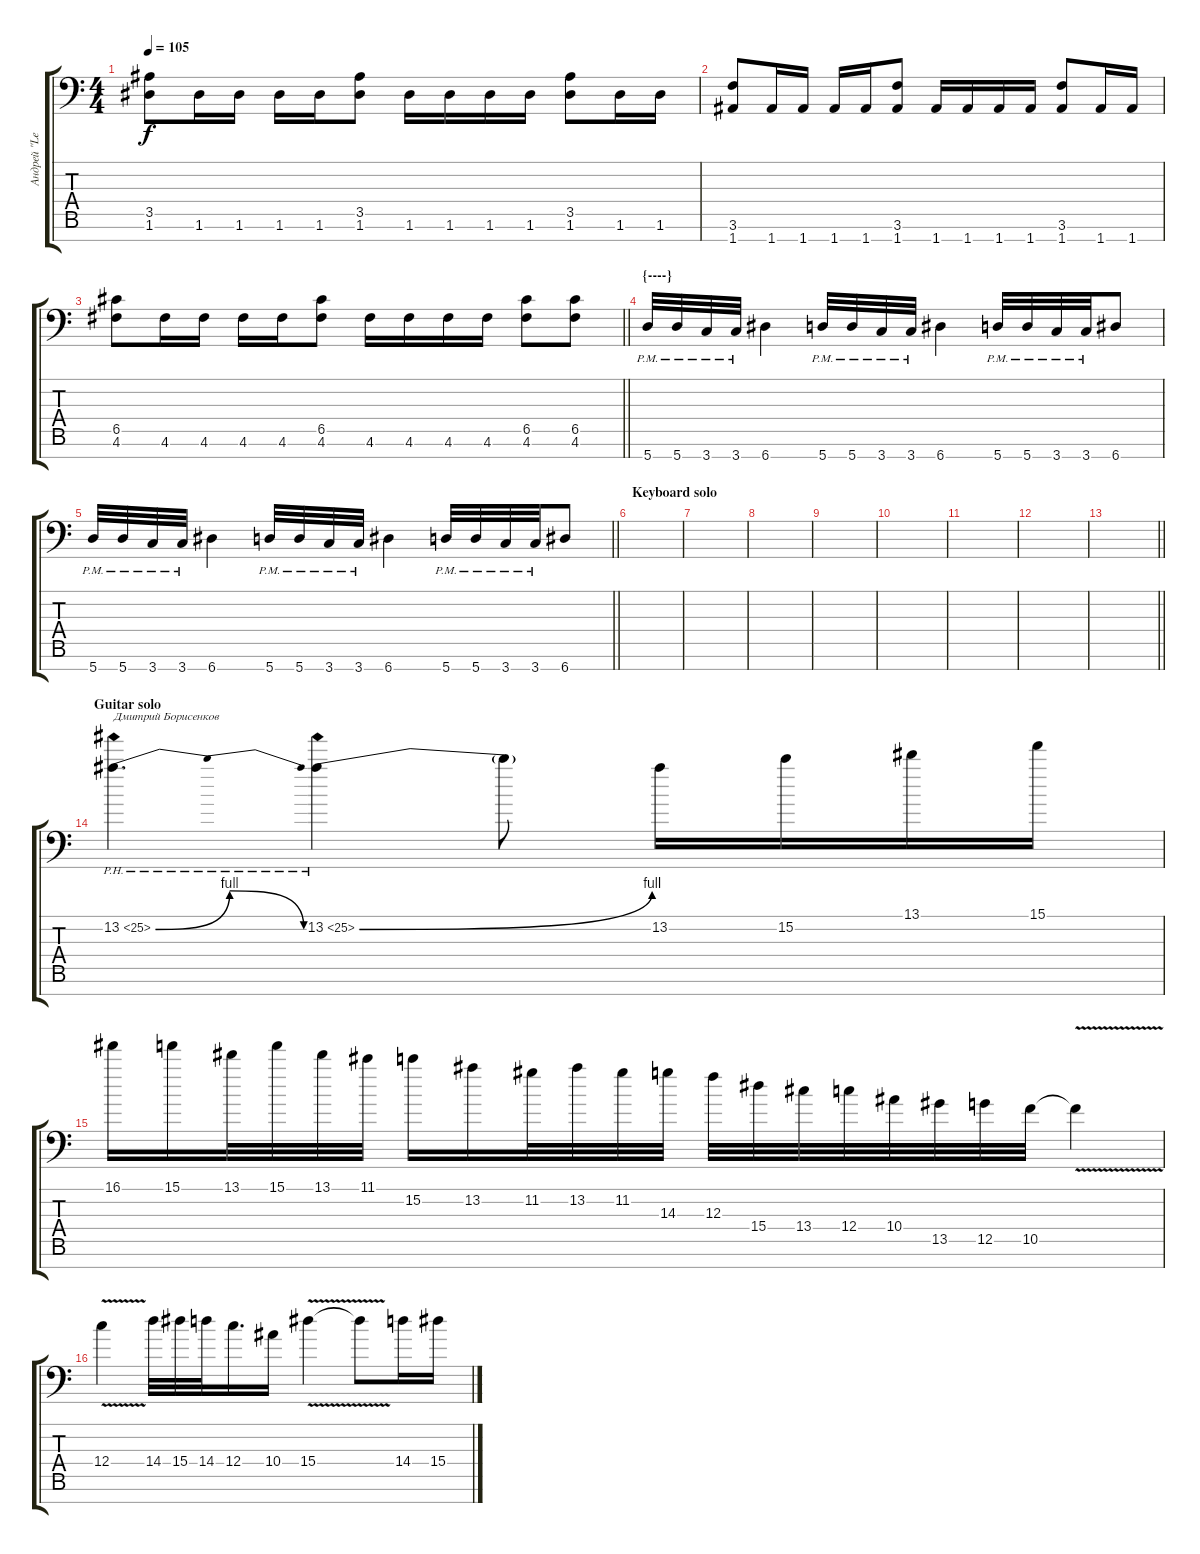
\track ("Андрей \"Leo\" Леонтьев" "Андрей \"Le") {instrument overdrivenguitar}
\staff {score tabs}
\tuning (D4 A3 F3 C3 G2 D2 A1) {hide}
\ts (4 4)
\tempo 105
\clef f4
\ks c
(3.5 1.6).8{dy f} 1.6.16 1.6.16 1.6.16 1.6.16 (3.5 1.6).8 1.6.16 1.6.16 1.6.16 1.6.16 (3.5 1.6).8 1.6.16 1.6.16 |
(3.6 1.7).8 1.7.16 1.7.16 1.7.16 1.7.16 (3.6 1.7).8 1.7.16 1.7.16 1.7.16 1.7.16 (3.6 1.7).8 1.7.16 1.7.16 |
\barLineRight lightlight
(6.5 4.6).8 4.6.16 4.6.16 4.6.16 4.6.16 (6.5 4.6).8 4.6.16 4.6.16 4.6.16 4.6.16 (6.5 4.6).8 (6.5 4.6).8 |
\section ("" "{----}")
5.7{pm}.32 5.7{pm}.32 3.7{pm}.32 3.7{pm}.32 6.7.4 5.7{pm}.32 5.7{pm}.32 3.7{pm}.32 3.7{pm}.32 6.7.4 5.7{pm}.32 5.7{pm}.32 3.7{pm}.32 3.7{pm}.32 6.7.8 |
\barLineRight lightlight
5.7{pm}.32 5.7{pm}.32 3.7{pm}.32 3.7{pm}.32 6.7.4 5.7{pm}.32 5.7{pm}.32 3.7{pm}.32 3.7{pm}.32 6.7.4 5.7{pm}.32 5.7{pm}.32 3.7{pm}.32 3.7{pm}.32 6.7.8 |
\section ("" "Keyboard solo")
|
|
|
|
|
|
|
\barLineRight lightlight
|
\section ("" "Guitar solo")
13.2{be (bendrelease 0 0 15 4 46 4 60 0) ph 12}.4{d txt "Дмитрий Борисенков"} 13.2{be (bend 0 0 60 4) ph 12}.4 13.2{t}.8 13.2.16 15.2.16 13.1.16 15.1.16 |
16.1.16 15.1.16 13.1.32 15.1.32 13.1.32 11.1.32 15.2.16 13.2.16 11.2.32 13.2.32 11.2.32 14.3.32 12.3.32 15.4.32 13.4.32 12.4.32 10.4.32 13.5.32 12.5.32 10.5.32 10.5{v t}.4 |
12.4{v}.4 14.4.32 15.4.32 14.4.32 12.4.16{d} 10.4.16 15.4{v}.4 15.4{t}.8 14.4.16 15.4.16
